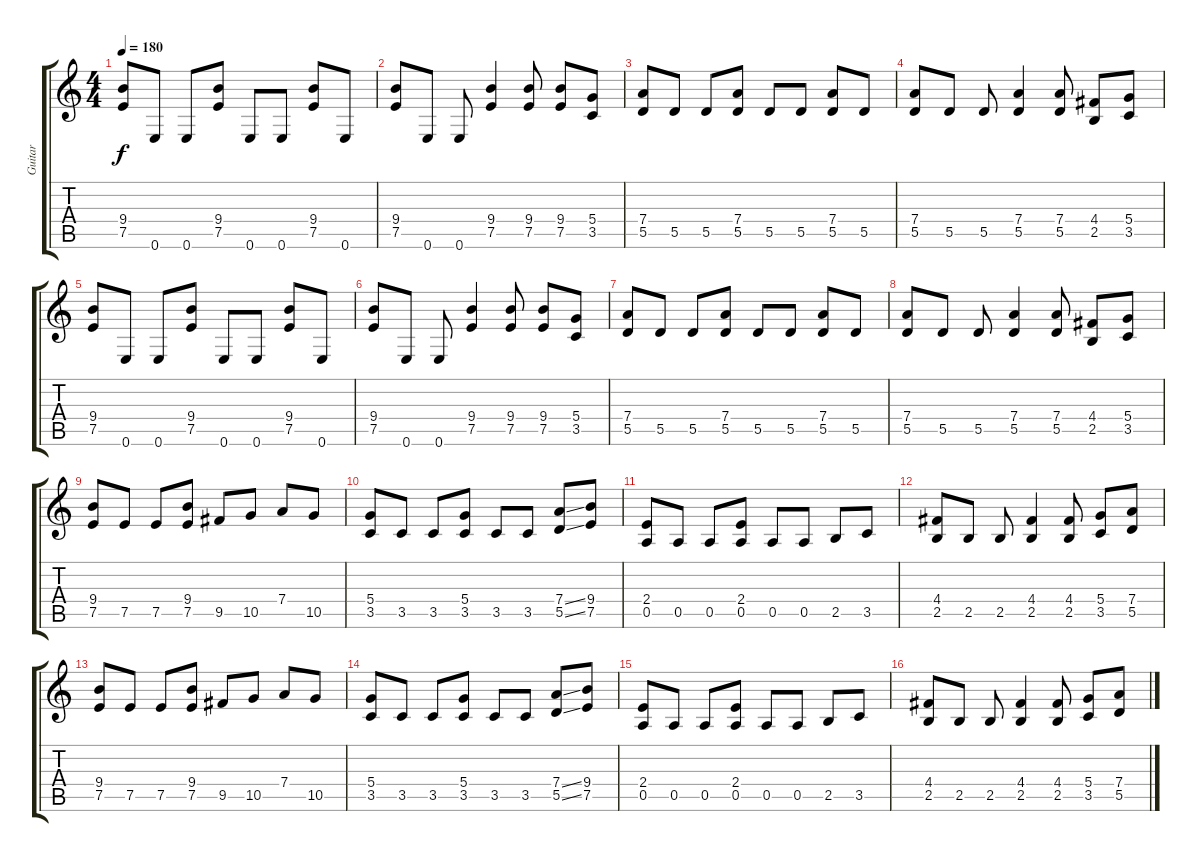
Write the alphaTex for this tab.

\track ("Guitar" "Guitar") {instrument distortionguitar}
\staff {score tabs}
\tuning (E4 B3 G3 D3 A2 E2) {hide}
\ts (4 4)
\tempo 180
\clef g2
\ks c
(9.4 7.5).8{dy f instrument distortionguitar} 0.6.8 0.6.8 (9.4 7.5).8 0.6.8 0.6.8 (9.4 7.5).8 0.6.8 |
(9.4 7.5).8 0.6.8 0.6.8 (9.4 7.5).4 (9.4 7.5).8 (9.4 7.5).8 (5.4 3.5).8 |
(7.4 5.5).8 5.5.8 5.5.8 (7.4 5.5).8 5.5.8 5.5.8 (7.4 5.5).8 5.5.8 |
(7.4 5.5).8 5.5.8 5.5.8 (7.4 5.5).4 (7.4 5.5).8 (4.4 2.5).8 (5.4 3.5).8 |
(9.4 7.5).8{instrument distortionguitar} 0.6.8 0.6.8 (9.4 7.5).8 0.6.8 0.6.8 (9.4 7.5).8 0.6.8 |
(9.4 7.5).8 0.6.8 0.6.8 (9.4 7.5).4 (9.4 7.5).8 (9.4 7.5).8 (5.4 3.5).8 |
(7.4 5.5).8 5.5.8 5.5.8 (7.4 5.5).8 5.5.8 5.5.8 (7.4 5.5).8 5.5.8 |
(7.4 5.5).8 5.5.8 5.5.8 (7.4 5.5).4 (7.4 5.5).8 (4.4 2.5).8 (5.4 3.5).8 |
(9.4 7.5).8 7.5.8 7.5.8 (9.4 7.5).8 9.5.8 10.5.8 7.4.8 10.5.8 |
(5.4 3.5).8 3.5.8 3.5.8 (5.4 3.5).8 3.5.8 3.5.8 (7.4{ss} 5.5{ss}).8 (9.4 7.5).8 |
(2.4 0.5).8 0.5.8 0.5.8 (2.4 0.5).8 0.5.8 0.5.8 2.5.8 3.5.8 |
(4.4 2.5).8 2.5.8 2.5.8 (4.4 2.5).4 (4.4 2.5).8 (5.4 3.5).8 (7.4 5.5).8 |
(9.4 7.5).8 7.5.8 7.5.8 (9.4 7.5).8 9.5.8 10.5.8 7.4.8 10.5.8 |
(5.4 3.5).8 3.5.8 3.5.8 (5.4 3.5).8 3.5.8 3.5.8 (7.4{ss} 5.5{ss}).8 (9.4 7.5).8 |
(2.4 0.5).8 0.5.8 0.5.8 (2.4 0.5).8 0.5.8 0.5.8 2.5.8 3.5.8 |
(4.4 2.5).8 2.5.8 2.5.8 (4.4 2.5).4 (4.4 2.5).8 (5.4 3.5).8 (7.4 5.5).8
